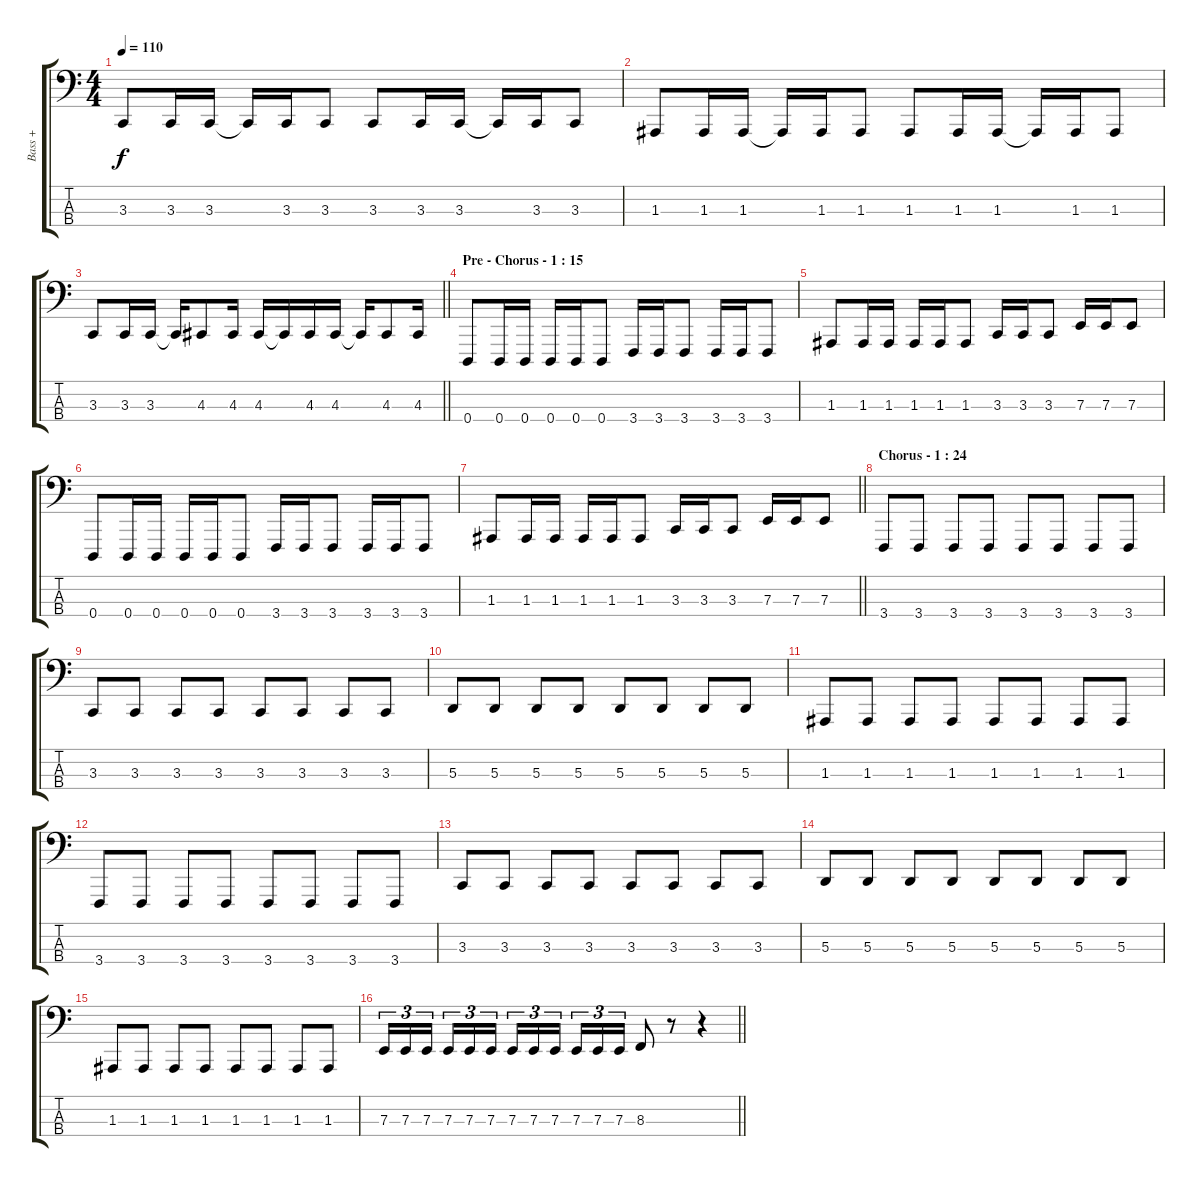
\track ("  Bass +" "  Bass +") {instrument lead1square}
\staff {score tabs}
\tuning (G2 D2 A1 D1) {hide}
\ts (4 4)
\tempo 110
\clef f4
\ks c
3.3.8{dy f} 3.3.16 3.3.16 3.3{t}.16 3.3.16 3.3.8 3.3.8 3.3.16 3.3.16 3.3{t}.16 3.3.16 3.3.8 |
1.3.8 1.3.16 1.3.16 1.3{t}.16 1.3.16 1.3.8 1.3.8 1.3.16 1.3.16 1.3{t}.16 1.3.16 1.3.8 |
\barLineRight lightlight
3.3.8 3.3.16 3.3.16 3.3{t}.16 4.3.8 4.3.16 4.3.16 4.3{t}.16 4.3.16 4.3.16 4.3{t}.16 4.3.8 4.3.16 |
\section ("" "Pre - Chorus - 1 : 15")
0.4.8 0.4.16 0.4.16 0.4.16 0.4.16 0.4.8 3.4.16 3.4.16 3.4.8 3.4.16 3.4.16 3.4.8 |
1.3.8 1.3.16 1.3.16 1.3.16 1.3.16 1.3.8 3.3.16 3.3.16 3.3.8 7.3.16 7.3.16 7.3.8 |
0.4.8 0.4.16 0.4.16 0.4.16 0.4.16 0.4.8 3.4.16 3.4.16 3.4.8 3.4.16 3.4.16 3.4.8 |
\barLineRight lightlight
1.3.8 1.3.16 1.3.16 1.3.16 1.3.16 1.3.8 3.3.16 3.3.16 3.3.8 7.3.16 7.3.16 7.3.8 |
\section ("" "Chorus - 1 : 24")
3.4.8 3.4.8 3.4.8 3.4.8 3.4.8 3.4.8 3.4.8 3.4.8 |
3.3.8 3.3.8 3.3.8 3.3.8 3.3.8 3.3.8 3.3.8 3.3.8 |
5.3.8 5.3.8 5.3.8 5.3.8 5.3.8 5.3.8 5.3.8 5.3.8 |
1.3.8 1.3.8 1.3.8 1.3.8 1.3.8 1.3.8 1.3.8 1.3.8 |
3.4.8 3.4.8 3.4.8 3.4.8 3.4.8 3.4.8 3.4.8 3.4.8 |
3.3.8 3.3.8 3.3.8 3.3.8 3.3.8 3.3.8 3.3.8 3.3.8 |
5.3.8 5.3.8 5.3.8 5.3.8 5.3.8 5.3.8 5.3.8 5.3.8 |
1.3.8 1.3.8 1.3.8 1.3.8 1.3.8 1.3.8 1.3.8 1.3.8 |
\barLineRight lightlight
7.3.16{tu (3 2)} 7.3.16{tu (3 2)} 7.3.16{tu (3 2) beam splitsecondary} 7.3.16{tu (3 2)} 7.3.16{tu (3 2)} 7.3.16{tu (3 2)} 7.3.16{tu (3 2)} 7.3.16{tu (3 2)} 7.3.16{tu (3 2) beam splitsecondary} 7.3.16{tu (3 2)} 7.3.16{tu (3 2)} 7.3.16{tu (3 2)} 8.3.8 r.8 r.4
